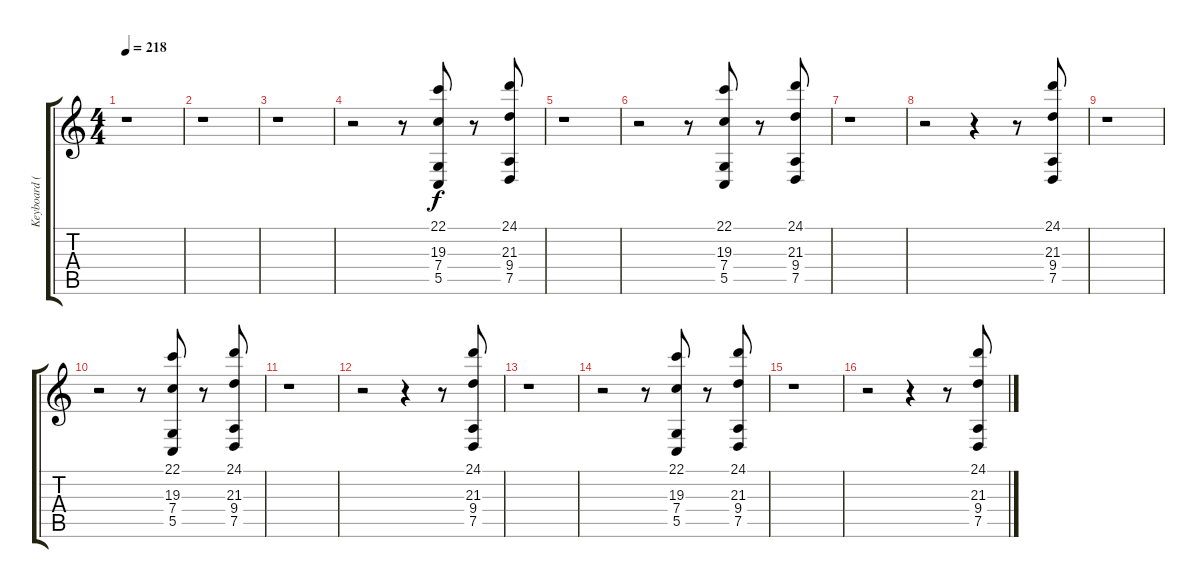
\track ("Keyboard (Janne)" "Keyboard (") {instrument churchorgan}
\staff {score tabs}
\tuning (D4 A3 F3 C3 G2 D2) {hide}
\ts (4 4)
\tempo 218
\clef g2
\ks c
r.1{dy f} |
r.1 |
r.1 |
r.2{instrument orchestrahit} r.8 (22.1 19.3 7.4 5.5).8 r.8 (24.1 21.3 9.4 7.5).8 |
r.1 |
r.2{instrument orchestrahit} r.8 (22.1 19.3 7.4 5.5).8 r.8 (24.1 21.3 9.4 7.5).8 |
r.1 |
r.2{instrument orchestrahit} r.4 r.8 (24.1 21.3 9.4 7.5).8 |
r.1 |
r.2{instrument orchestrahit} r.8 (22.1 19.3 7.4 5.5).8 r.8 (24.1 21.3 9.4 7.5).8 |
r.1 |
r.2{instrument churchorgan} r.4 r.8 (24.1 21.3 9.4 7.5).8 |
r.1 |
r.2{instrument churchorgan} r.8 (22.1 19.3 7.4 5.5).8 r.8 (24.1 21.3 9.4 7.5).8 |
r.1 |
r.2{instrument churchorgan} r.4 r.8 (24.1 21.3 9.4 7.5).8
